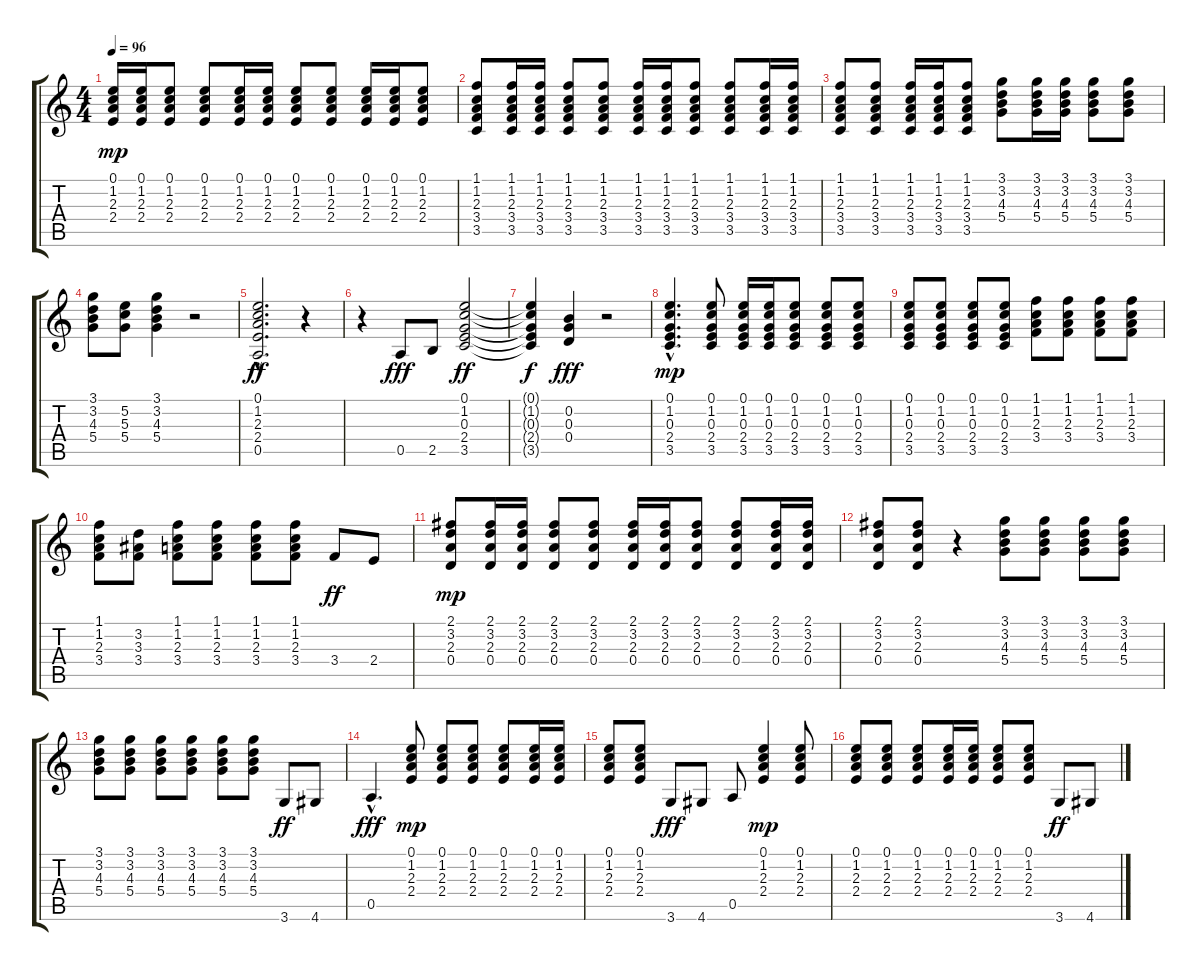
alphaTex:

\track "" {instrument acousticguitarsteel}
\staff {score tabs}
\tuning (E4 B3 G3 D3 A2 E2) {hide}
\ts (4 4)
\tempo 96
\clef g2
\ks c
(0.1 1.2 2.3 2.4).16{dy mp} (0.1 1.2 2.3 2.4).16 (0.1 1.2 2.3 2.4).8 (0.1 1.2 2.3 2.4).8 (0.1 1.2 2.3 2.4).16 (0.1 1.2 2.3 2.4).16 (0.1 1.2 2.3 2.4).8 (0.1 1.2 2.3 2.4).8 (0.1 1.2 2.3 2.4).16 (0.1 1.2 2.3 2.4).16 (0.1 1.2 2.3 2.4).8 |
(1.1 1.2 2.3 3.4 3.5).8 (1.1 1.2 2.3 3.4 3.5).16 (1.1 1.2 2.3 3.4 3.5).16 (1.1 1.2 2.3 3.4 3.5).8 (1.1 1.2 2.3 3.4 3.5).8 (1.1 1.2 2.3 3.4 3.5).16 (1.1 1.2 2.3 3.4 3.5).16 (1.1 1.2 2.3 3.4 3.5).8 (1.1 1.2 2.3 3.4 3.5).8 (1.1 1.2 2.3 3.4 3.5).16 (1.1 1.2 2.3 3.4 3.5).16 |
(1.1 1.2 2.3 3.4 3.5).8 (1.1 1.2 2.3 3.4 3.5).8 (1.1 1.2 2.3 3.4 3.5).16 (1.1 1.2 2.3 3.4 3.5).16 (1.1 1.2 2.3 3.4 3.5).8 (3.1 3.2 4.3 5.4).8 (3.1 3.2 4.3 5.4).16 (3.1 3.2 4.3 5.4).16 (3.1 3.2 4.3 5.4).8 (3.1 3.2 4.3 5.4).8 |
(3.1 3.2 4.3 5.4).8 (5.2 5.3 5.4).8 (3.1 3.2 4.3 5.4).4 r.2 |
(0.1{hac} 1.2{hac} 2.3{hac} 2.4{hac} 0.5{hac}).2{d dy ff} r.4 |
r.4 0.5.8{dy fff} 2.5.8 (0.1 1.2 0.3 2.4 3.5).2{dy ff} |
(0.1{t} 1.2{t} 0.3{t} 2.4{t} 3.5{t}).4{dy f} (0.2 0.3 0.4).4{dy fff} r.2 |
(0.1{hac} 1.2{hac} 0.3{hac} 2.4{hac} 3.5{hac}).4{d dy mp} (0.1 1.2 0.3 2.4 3.5).8 (0.1 1.2 0.3 2.4 3.5).16 (0.1 1.2 0.3 2.4 3.5).16 (0.1 1.2 0.3 2.4 3.5).8 (0.1 1.2 0.3 2.4 3.5).8 (0.1 1.2 0.3 2.4 3.5).8 |
(0.1 1.2 0.3 2.4 3.5).8 (0.1 1.2 0.3 2.4 3.5).8 (0.1 1.2 0.3 2.4 3.5).8 (0.1 1.2 0.3 2.4 3.5).8 (1.1 1.2 2.3 3.4).8 (1.1 1.2 2.3 3.4).8 (1.1 1.2 2.3 3.4).8 (1.1 1.2 2.3 3.4).8 |
(1.1 1.2 2.3 3.4).8 (3.2 3.3 3.4).8 (1.1 1.2 2.3 3.4).8 (1.1 1.2 2.3 3.4).8 (1.1 1.2 2.3 3.4).8 (1.1 1.2 2.3 3.4).8 3.4.8{dy ff} 2.4.8 |
(2.1 3.2 2.3 0.4).8{dy mp} (2.1 3.2 2.3 0.4).16 (2.1 3.2 2.3 0.4).16 (2.1 3.2 2.3 0.4).8 (2.1 3.2 2.3 0.4).8 (2.1 3.2 2.3 0.4).16 (2.1 3.2 2.3 0.4).16 (2.1 3.2 2.3 0.4).8 (2.1 3.2 2.3 0.4).8 (2.1 3.2 2.3 0.4).16 (2.1 3.2 2.3 0.4).16 |
(2.1 3.2 2.3 0.4).8 (2.1 3.2 2.3 0.4).8 r.4 (3.1 3.2 4.3 5.4).8 (3.1 3.2 4.3 5.4).8 (3.1 3.2 4.3 5.4).8 (3.1 3.2 4.3 5.4).8 |
(3.1 3.2 4.3 5.4).8 (3.1 3.2 4.3 5.4).8 (3.1 3.2 4.3 5.4).8 (3.1 3.2 4.3 5.4).8 (3.1 3.2 4.3 5.4).8 (3.1 3.2 4.3 5.4).8 3.6.8{dy ff} 4.6.8 |
0.5{hac}.4{d dy fff} (0.1 1.2 2.3 2.4).8{dy mp} (0.1 1.2 2.3 2.4).8 (0.1 1.2 2.3 2.4).8 (0.1 1.2 2.3 2.4).8 (0.1 1.2 2.3 2.4).16 (0.1 1.2 2.3 2.4).16 |
(0.1 1.2 2.3 2.4).8 (0.1 1.2 2.3 2.4).8 3.6.8{dy fff} 4.6.8 0.5.8 (0.1 1.2 2.3 2.4).4{dy mp} (0.1 1.2 2.3 2.4).8 |
(0.1 1.2 2.3 2.4).8 (0.1 1.2 2.3 2.4).8 (0.1 1.2 2.3 2.4).8 (0.1 1.2 2.3 2.4).16 (0.1 1.2 2.3 2.4).16 (0.1 1.2 2.3 2.4).8 (0.1 1.2 2.3 2.4).8 3.6.8{dy ff} 4.6.8
